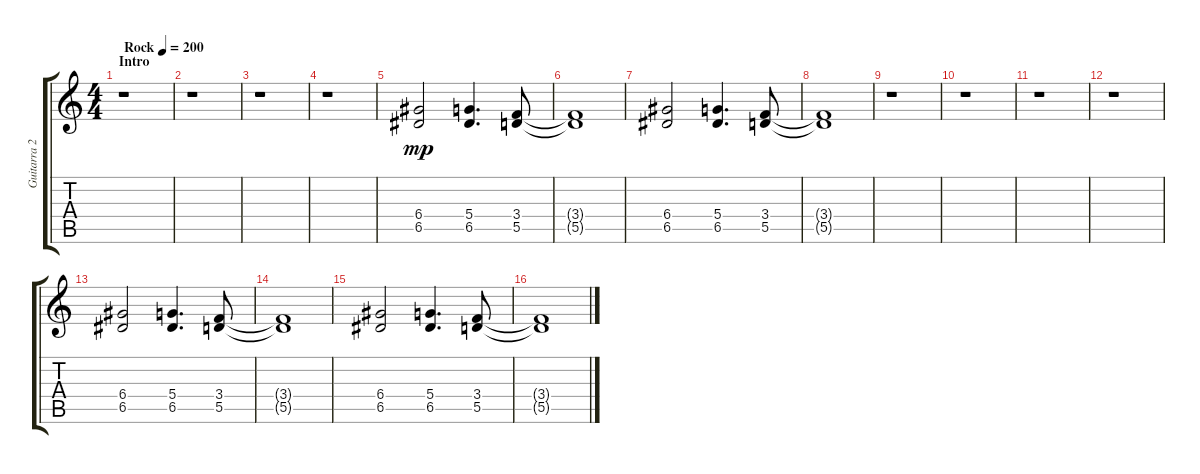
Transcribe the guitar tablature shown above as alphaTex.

\track ("Guitarra 2" "Guitarra 2") {instrument overdrivenguitar}
\staff {score tabs}
\tuning (E4 B3 G3 D3 A2 E2) {hide}
\ts (4 4)
\section ("" "Intro")
\tempo (200 "Rock")
\clef g2
\ks c
r.1{dy mp instrument overdrivenguitar} |
r.1 |
r.1 |
r.1 |
(6.4 6.5).2 (5.4 6.5).4{d} (3.4 5.5).8 |
(3.4{t} 5.5{t}).1 |
(6.4 6.5).2 (5.4 6.5).4{d} (3.4 5.5).8 |
(3.4{t} 5.5{t}).1 |
r.1 |
r.1 |
r.1 |
r.1 |
(6.4 6.5).2 (5.4 6.5).4{d} (3.4 5.5).8 |
(3.4{t} 5.5{t}).1 |
(6.4 6.5).2 (5.4 6.5).4{d} (3.4 5.5).8 |
(3.4{t} 5.5{t}).1
